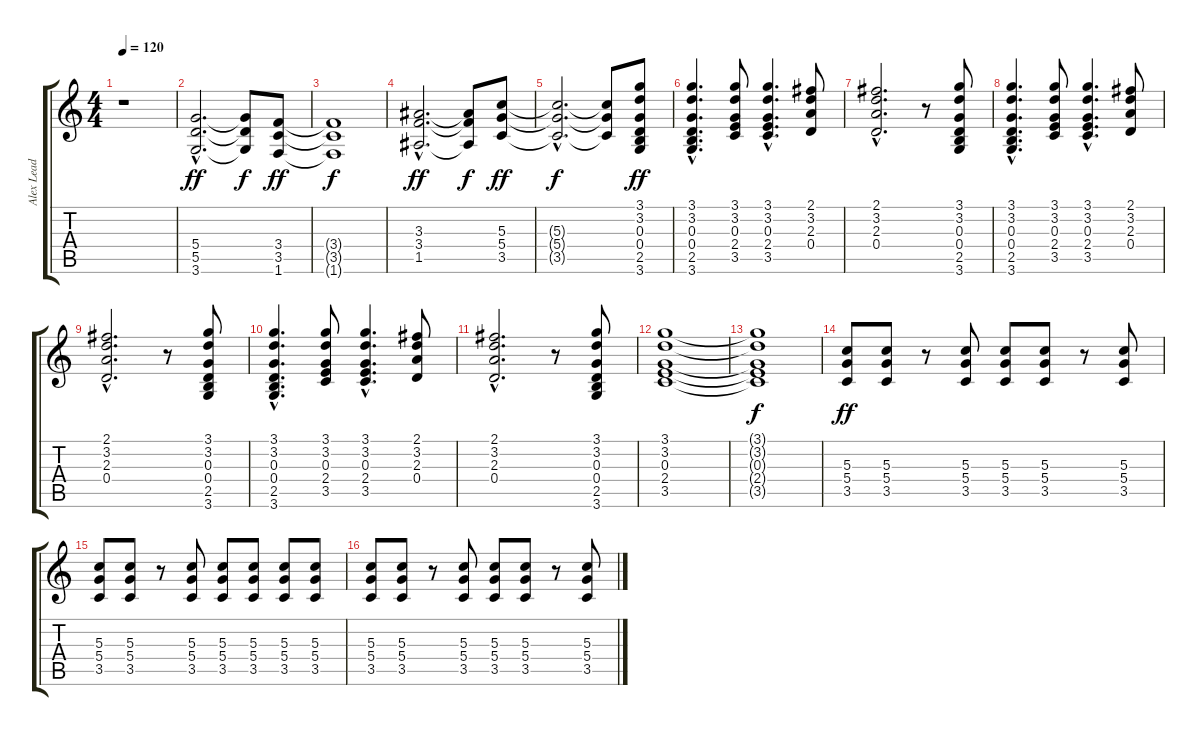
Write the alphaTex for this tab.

\track ("Alex Lead" "Alex Lead") {instrument distortionguitar}
\staff {score tabs}
\tuning (E4 B3 G3 D3 A2 E2) {hide}
\ts (4 4)
\tempo 120
\clef g2
\ks c
r.1{dy f} |
(5.4{hac} 5.5{hac} 3.6{hac}).2{d dy ff} (5.4{t} 5.5{t} 3.6{t}).8{dy f} (3.4 3.5 1.6).8{dy ff} |
(3.4{t} 3.5{t} 1.6{t}).1{dy f} |
(3.3{hac} 3.4{hac} 1.5{hac}).2{d dy ff} (3.3{t} 3.4{t} 1.5{t}).8{dy f} (5.3 5.4 3.5).8{dy ff} |
(5.3{hac t} 5.4{hac t} 3.5{hac t}).2{d dy f} (5.3{t} 5.4{t} 3.5{t}).8 (3.1 3.2 0.3 0.4 2.5 3.6).8{dy ff} |
(3.1{hac} 3.2{hac} 0.3{hac} 0.4{hac} 2.5{hac} 3.6{hac}).4{d} (3.1 3.2 0.3 2.4 3.5).8 (3.1{hac} 3.2{hac} 0.3{hac} 2.4{hac} 3.5{hac}).4{d} (2.1 3.2 2.3 0.4).8 |
(2.1{hac} 3.2{hac} 2.3{hac} 0.4{hac}).2{d} r.8 (3.1 3.2 0.3 0.4 2.5 3.6).8 |
(3.1{hac} 3.2{hac} 0.3{hac} 0.4{hac} 2.5{hac} 3.6{hac}).4{d} (3.1 3.2 0.3 2.4 3.5).8 (3.1{hac} 3.2{hac} 0.3{hac} 2.4{hac} 3.5{hac}).4{d} (2.1 3.2 2.3 0.4).8 |
(2.1{hac} 3.2{hac} 2.3{hac} 0.4{hac}).2{d} r.8 (3.1 3.2 0.3 0.4 2.5 3.6).8 |
(3.1{hac} 3.2{hac} 0.3{hac} 0.4{hac} 2.5{hac} 3.6{hac}).4{d} (3.1 3.2 0.3 2.4 3.5).8 (3.1{hac} 3.2{hac} 0.3{hac} 2.4{hac} 3.5{hac}).4{d} (2.1 3.2 2.3 0.4).8 |
(2.1{hac} 3.2{hac} 2.3{hac} 0.4{hac}).2{d} r.8 (3.1 3.2 0.3 0.4 2.5 3.6).8 |
(3.1 3.2 0.3 2.4 3.5).1 |
(3.1{t} 3.2{t} 0.3{t} 2.4{t} 3.5{t}).1{dy f} |
(5.3 5.4 3.5).8{dy ff} (5.3 5.4 3.5).8 r.8 (5.3 5.4 3.5).8 (5.3 5.4 3.5).8 (5.3 5.4 3.5).8 r.8 (5.3 5.4 3.5).8 |
(5.3 5.4 3.5).8 (5.3 5.4 3.5).8 r.8 (5.3 5.4 3.5).8 (5.3 5.4 3.5).8 (5.3 5.4 3.5).8 (5.3 5.4 3.5).8 (5.3 5.4 3.5).8 |
(5.3 5.4 3.5).8 (5.3 5.4 3.5).8 r.8 (5.3 5.4 3.5).8 (5.3 5.4 3.5).8 (5.3 5.4 3.5).8 r.8 (5.3 5.4 3.5).8
